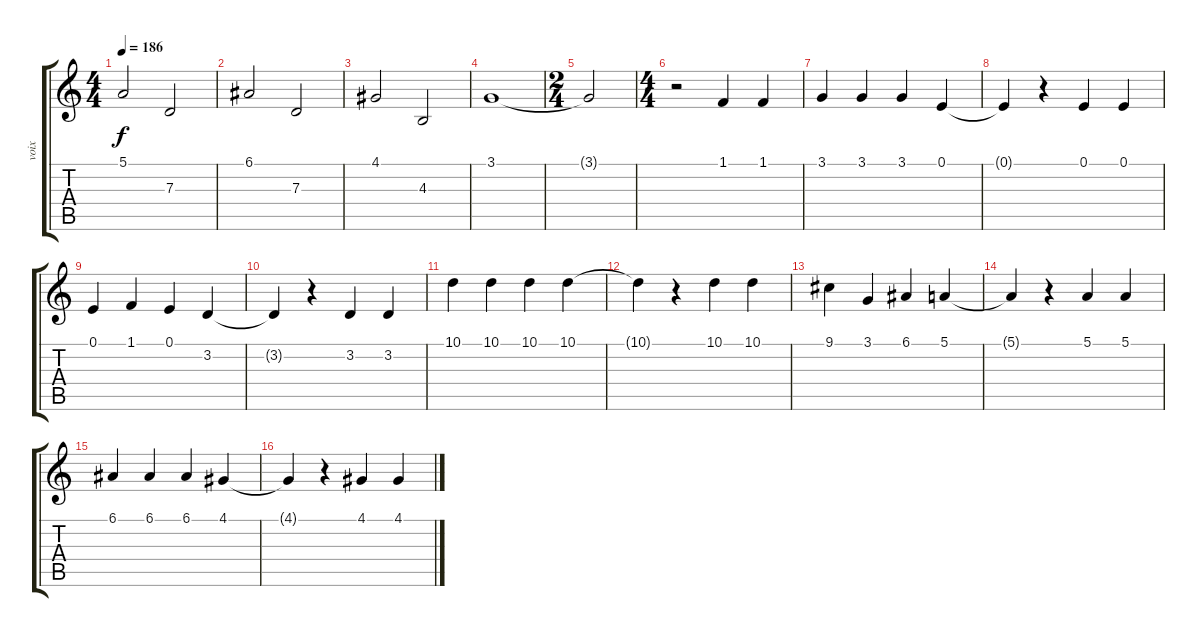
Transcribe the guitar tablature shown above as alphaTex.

\track ("voix" "voix") {instrument vibraphone}
\staff {score tabs}
\tuning (E4 B3 G3 D3 A2 E2) {hide}
\ts (4 4)
\tempo 186
\clef g2
\ks c
5.1.2{dy f instrument vibraphone} 7.3.2 |
6.1.2 7.3.2 |
4.1.2 4.3.2 |
3.1.1 |
\ts (2 4)
3.1{t}.2 |
\ts (4 4)
r.2 1.1.4 1.1.4 |
3.1.4 3.1.4 3.1.4 0.1.4 |
0.1{t}.4 r.4 0.1.4 0.1.4 |
0.1.4 1.1.4 0.1.4 3.2.4 |
3.2{t}.4 r.4 3.2.4 3.2.4 |
10.1.4 10.1.4 10.1.4 10.1.4 |
10.1{t}.4 r.4 10.1.4 10.1.4 |
9.1.4 3.1.4 6.1.4 5.1.4 |
5.1{t}.4 r.4 5.1.4 5.1.4 |
6.1.4 6.1.4 6.1.4 4.1.4 |
4.1{t}.4 r.4 4.1.4 4.1.4
